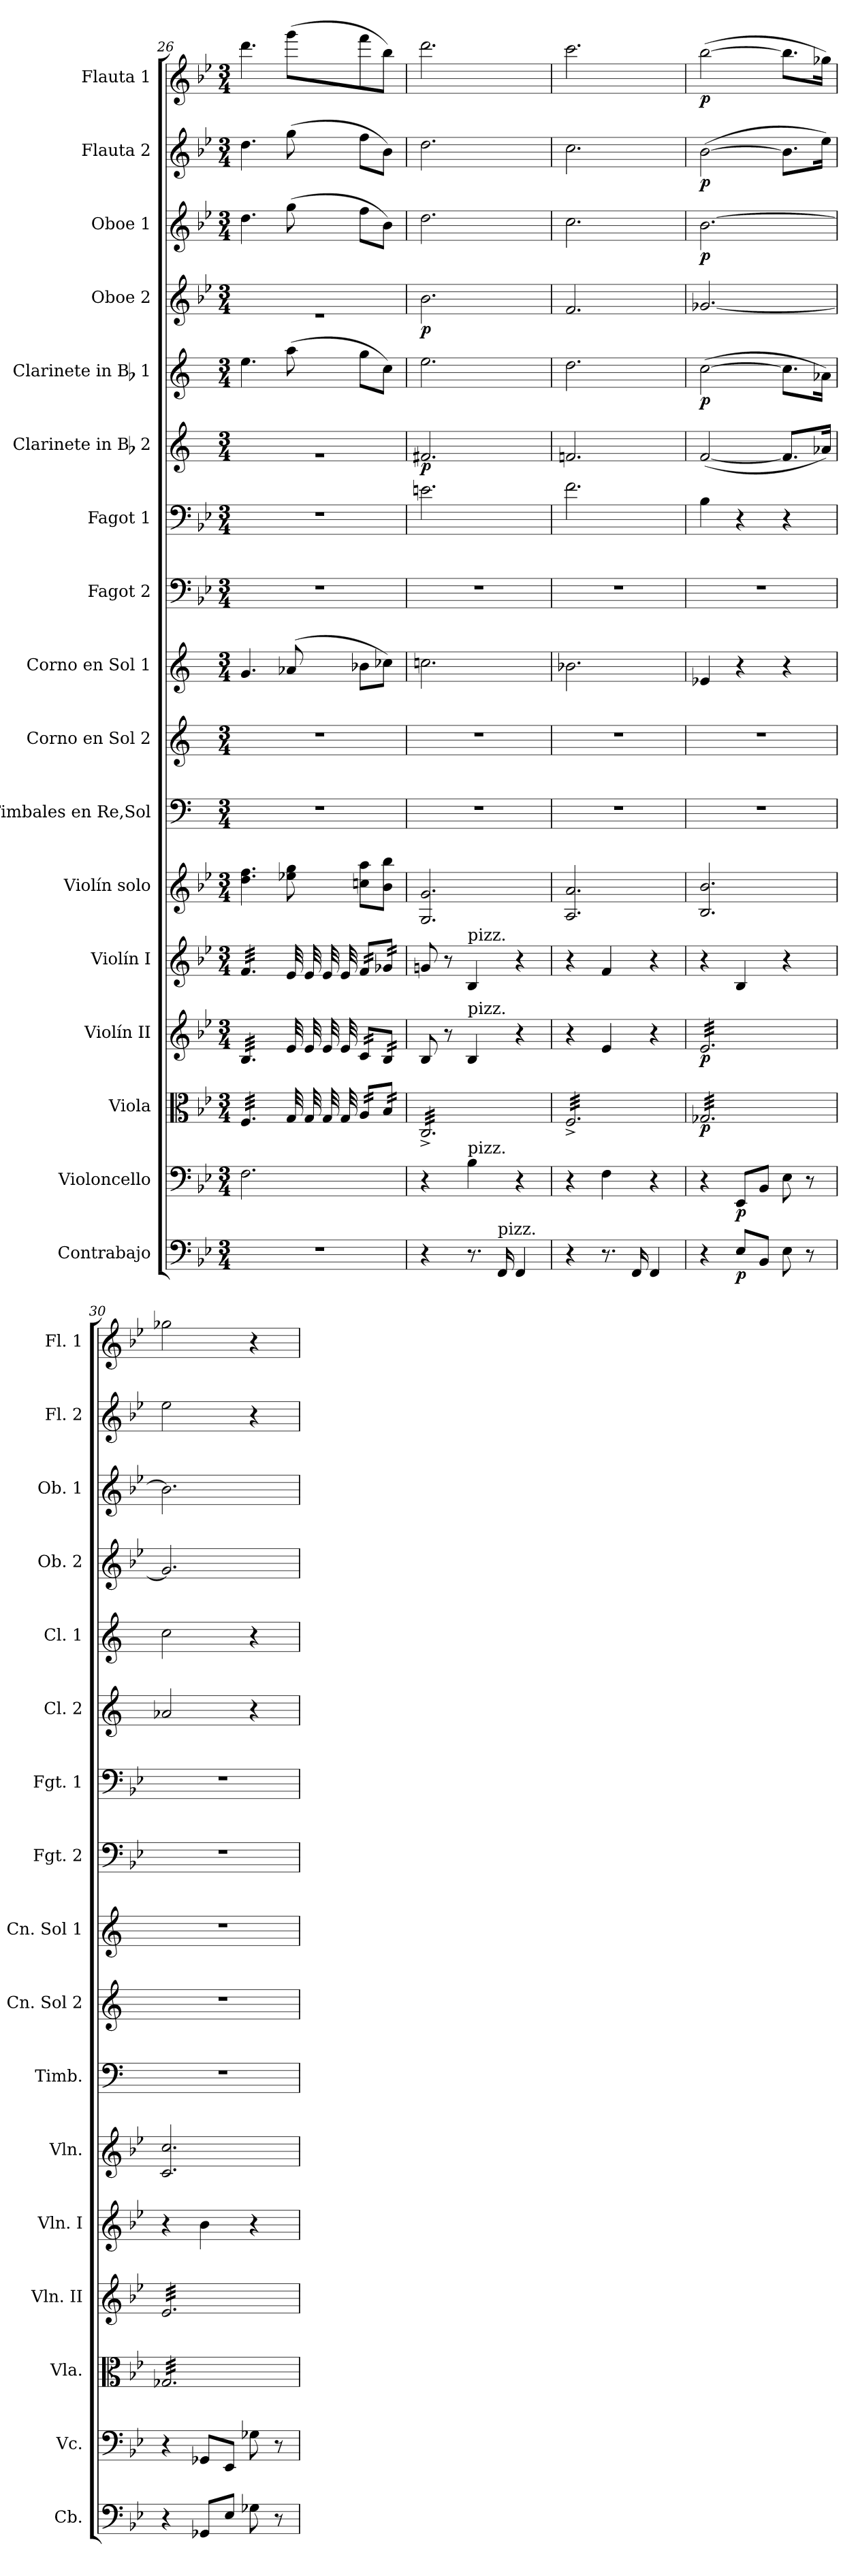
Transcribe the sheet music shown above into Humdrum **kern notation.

**kern	**dynam	**kern	**dynam	**kern	**dynam	**kern	**dynam	**kern	**kern	**kern	**kern	**kern	**kern	**kern	**kern	**dynam	**kern	**dynam	**kern	**dynam	**kern	**dynam	**kern	**dynam	**kern	**dynam
*part17	*part17	*part16	*part16	*part15	*part15	*part14	*part14	*part13	*part12	*part11	*part10	*part9	*part8	*part7	*part6	*part6	*part5	*part5	*part4	*part4	*part3	*part3	*part2	*part2	*part1	*part1
*staff17	*staff17	*staff16	*staff16	*staff15	*staff15	*staff14	*staff14	*staff13	*staff12	*staff11	*staff10	*staff9	*staff8	*staff7	*staff6	*staff6	*staff5	*staff5	*staff4	*staff4	*staff3	*staff3	*staff2	*staff2	*staff1	*staff1
*I"Contrabajo	*	*I"Violoncello	*	*I"Viola	*	*I"Violín II	*	*I"Violín I	*I"Violín solo	*I"Timbales en Re,Sol	*I"Corno en Sol 2	*I"Corno en Sol 1	*I"Fagot 2	*I"Fagot 1	*I"Clarinete in Bb 2	*	*I"Clarinete in Bb 1	*	*I"Oboe 2	*	*I"Oboe 1	*	*I"Flauta 2	*	*I"Flauta 1	*
*I'Cb.	*	*I'Vc.	*	*I'Vla.	*	*I'Vln. II	*	*I'Vln. I	*I'Vln.	*I'Timb.	*I'Cn. Sol 2	*I'Cn. Sol 1	*I'Fgt. 2	*I'Fgt. 1	*I'Cl. 2	*	*I'Cl. 1	*	*I'Ob. 2	*	*I'Ob. 1	*	*I'Fl. 2	*	*I'Fl. 1	*
*clefF4	*	*clefF4	*	*clefC3	*	*clefG2	*	*clefG2	*clefG2	*clefF4	*clefG2	*clefG2	*clefF4	*clefF4	*clefG2	*	*clefG2	*	*clefG2	*	*clefG2	*	*clefG2	*	*clefG2	*
*ITrd7c12	*	*	*	*	*	*	*	*	*	*	*ITrd3c5	*ITrd3c5	*	*	*ITrd1c2	*	*ITrd1c2	*	*	*	*	*	*	*	*	*
*k[b-e-]	*	*k[b-e-]	*	*k[b-e-]	*	*k[b-e-]	*	*k[b-e-]	*k[b-e-]	*k[]	*k[f#]	*k[f#]	*k[b-e-]	*k[b-e-]	*k[b-e-]	*	*k[b-e-]	*	*k[b-e-]	*	*k[b-e-]	*	*k[b-e-]	*	*k[b-e-]	*
*g:	*	*g:	*	*g:	*	*g:	*	*g:	*g:	*a:	*e:	*e:	*g:	*g:	*g:	*	*g:	*	*g:	*	*g:	*	*g:	*	*g:	*
*M3/4	*	*M3/4	*	*M3/4	*	*M3/4	*	*M3/4	*M3/4	*M3/4	*M3/4	*M3/4	*M3/4	*M3/4	*M3/4	*	*M3/4	*	*M3/4	*	*M3/4	*	*M3/4	*	*M3/4	*
=26	=26	=26	=26	=26	=26	=26	=26	=26	=26	=26	=26	=26	=26	=26	=26	=26	=26	=26	=26	=26	=26	=26	=26	=26	=26	=26
*	*	*	*	*	*	*	*	*	*	*	*	*	*	*	*^	*	*	*	*^	*	*	*	*	*	*	*
!LO:N:vis=1	!	!	!	!	!	!	!	!	!	!LO:N:vis=1	!LO:N:vis=1	!	!LO:N:vis=1	!LO:N:vis=1	!	!LO:N:vis=1	!	!	!	!	!LO:N:vis=1	!	!	!	!	!	!	!
*	*	*	*	*tremolo	*	*	*	*	*	*	*	*	*	*	*	*	*	*	*	*	*	*	*	*	*	*	*	*
*	*	*	*	*	*	*tremolo	*	*	*	*	*	*	*	*	*	*	*	*	*	*	*	*	*	*	*	*	*	*
*	*	*	*	*	*	*	*	*tremolo	*	*	*	*	*	*	*	*	*	*	*	*	*	*	*	*	*	*	*	*
2.r	.	2.Fi\	.	32Fi/LLL	.	32B-i/LLL	.	32fi/LLL	4.ddi\ 4.ffi	2.r	2.r	4.di/	2.r	2.r	4.ddi/yy	2.r	.	4.ddi\	.	4.ddi/yy	2.r	.	4.ddi\	.	4.ddi\	.	4.dddi\	.
.	.	.	.	32Fi/	.	32B-i/	.	32fi/	.	.	.	.	.	.	.	.	.	.	.	.	.	.	.	.	.	.	.	.
.	.	.	.	32Fi/	.	32B-i/	.	32fi/	.	.	.	.	.	.	.	.	.	.	.	.	.	.	.	.	.	.	.	.
.	.	.	.	32Fi/	.	32B-i/	.	32fi/	.	.	.	.	.	.	.	.	.	.	.	.	.	.	.	.	.	.	.	.
.	.	.	.	32Fi/	.	32B-i/	.	32fi/	.	.	.	.	.	.	.	.	.	.	.	.	.	.	.	.	.	.	.	.
.	.	.	.	32Fi/	.	32B-i/	.	32fi/	.	.	.	.	.	.	.	.	.	.	.	.	.	.	.	.	.	.	.	.
.	.	.	.	32Fi/	.	32B-i/	.	32fi/	.	.	.	.	.	.	.	.	.	.	.	.	.	.	.	.	.	.	.	.
.	.	.	.	32Fi/	.	32B-i/	.	32fi/	.	.	.	.	.	.	.	.	.	.	.	.	.	.	.	.	.	.	.	.
.	.	.	.	32Fi/	.	32B-i/	.	32fi/	.	.	.	.	.	.	.	.	.	.	.	.	.	.	.	.	.	.	.	.
.	.	.	.	32Fi/	.	32B-i/	.	32fi/	.	.	.	.	.	.	.	.	.	.	.	.	.	.	.	.	.	.	.	.
.	.	.	.	32Fi/	.	32B-i/	.	32fi/	.	.	.	.	.	.	.	.	.	.	.	.	.	.	.	.	.	.	.	.
.	.	.	.	32Fi/JJJ	.	32B-i/JJJ	.	32fi/JJJ	.	.	.	.	.	.	.	.	.	.	.	.	.	.	.	.	.	.	.	.
.	.	.	.	32Gi/	.	32e-i/	.	32e-i/	8ee-Xi\ 8ggi	.	.	(8e-Xi/	.	.	(8ggi/yy	.	.	(8ggi\	.	(8ggi/yy	.	.	(8ggi\	.	(8ggi\	.	(8gggi\L	.
.	.	.	.	32Gi/	.	32e-i/	.	32e-i/	.	.	.	.	.	.	.	.	.	.	.	.	.	.	.	.	.	.	.	.
.	.	.	.	32Gi/	.	32e-i/	.	32e-i/	.	.	.	.	.	.	.	.	.	.	.	.	.	.	.	.	.	.	.	.
.	.	.	.	32Gi/	.	32e-i/	.	32e-i/	.	.	.	.	.	.	.	.	.	.	.	.	.	.	.	.	.	.	.	.
.	.	.	.	32Ai/LLL	.	32ci/LLL	.	32fi/LLL	8ccni\ 8aaiL	.	.	8fni\L	.	.	8ffi/Lyy	.	.	8ffi\L	.	8ffi/Lyy	.	.	8ffi\L	.	8ffi\L	.	8fffi\	.
.	.	.	.	32Ai/	.	32ci/	.	32fi/	.	.	.	.	.	.	.	.	.	.	.	.	.	.	.	.	.	.	.	.
.	.	.	.	32Ai/	.	32ci/	.	32fi/	.	.	.	.	.	.	.	.	.	.	.	.	.	.	.	.	.	.	.	.
.	.	.	.	32Ai/	.	32ci/	.	32fi/	.	.	.	.	.	.	.	.	.	.	.	.	.	.	.	.	.	.	.	.
.	.	.	.	32B-i/	.	32B-i/	.	32g-Xi/	8b-i\ 8bb-iJ	.	.	8g-Xi\J)	.	.	8b-i/Jyy)	.	.	8b-i\J)	.	8b-i/Jyy)	.	.	8b-i\J)	.	8b-i\J)	.	8bb-i\J)	.
.	.	.	.	32B-i/	.	32B-i/	.	32g-Xi/	.	.	.	.	.	.	.	.	.	.	.	.	.	.	.	.	.	.	.	.
.	.	.	.	32B-i/	.	32B-i/	.	32g-Xi/	.	.	.	.	.	.	.	.	.	.	.	.	.	.	.	.	.	.	.	.
.	.	.	.	32B-i/JJJ	.	32B-i/JJJ	.	32g-Xi/JJJ	.	.	.	.	.	.	.	.	.	.	.	.	.	.	.	.	.	.	.	.
*	*	*	*	*	*	*	*	*Xtremolo	*	*	*	*	*	*	*	*	*	*	*	*	*	*	*	*	*	*	*	*
*	*	*	*	*	*	*Xtremolo	*	*	*	*	*	*	*	*	*	*	*	*	*	*	*	*	*	*	*	*	*	*
*	*	*	*	*	*	*	*	*	*	*	*	*	*	*	*v	*v	*	*	*	*v	*v	*	*	*	*	*	*	*
=27	=27	=27	=27	=27	=27	=27	=27	=27	=27	=27	=27	=27	=27	=27	=27	=27	=27	=27	=27	=27	=27	=27	=27	=27	=27	=27
!	!	!	!	!	!	!	!	!	!	!LO:N:vis=1	!LO:N:vis=1	!	!LO:N:vis=1	!	!	!	!	!	!	!	!	!	!	!	!	!
4r	.	4r	.	32C^i/LLL	.	8B-i/	.	8gni/	2.Gi/ 2.gi	2.r	2.r	2.gni\	2.r	2.eni\	2.eni/	p	2.ddi\	.	2.b-i\	p	2.ddi\	.	2.ddi\	.	2.dddi\	.
.	.	.	.	32C^i/	.	.	.	.	.	.	.	.	.	.	.	.	.	.	.	.	.	.	.	.	.	.
.	.	.	.	32C^i/	.	.	.	.	.	.	.	.	.	.	.	.	.	.	.	.	.	.	.	.	.	.
.	.	.	.	32C^i/	.	.	.	.	.	.	.	.	.	.	.	.	.	.	.	.	.	.	.	.	.	.
.	.	.	.	32C^i/	.	8r	.	8r	.	.	.	.	.	.	.	.	.	.	.	.	.	.	.	.	.	.
.	.	.	.	32C^i/	.	.	.	.	.	.	.	.	.	.	.	.	.	.	.	.	.	.	.	.	.	.
.	.	.	.	32C^i/	.	.	.	.	.	.	.	.	.	.	.	.	.	.	.	.	.	.	.	.	.	.
.	.	.	.	32C^i/	.	.	.	.	.	.	.	.	.	.	.	.	.	.	.	.	.	.	.	.	.	.
!	!	!	!	!	!	!	!	!LO:TX:a:t=pizz.	!	!	!	!	!	!	!	!	!	!	!	!	!	!	!	!	!	!
!	!	!	!	!	!	!LO:TX:a:t=pizz.	!	!	!	!	!	!	!	!	!	!	!	!	!	!	!	!	!	!	!	!
!	!	!LO:TX:a:t=pizz.	!	!	!	!	!	!	!	!	!	!	!	!	!	!	!	!	!	!	!	!	!	!	!	!
8.r	.	4B-i\	.	32C^i/	.	4B-i/	.	4B-i/	.	.	.	.	.	.	.	.	.	.	.	.	.	.	.	.	.	.
.	.	.	.	32C^i/	.	.	.	.	.	.	.	.	.	.	.	.	.	.	.	.	.	.	.	.	.	.
.	.	.	.	32C^i/	.	.	.	.	.	.	.	.	.	.	.	.	.	.	.	.	.	.	.	.	.	.
.	.	.	.	32C^i/	.	.	.	.	.	.	.	.	.	.	.	.	.	.	.	.	.	.	.	.	.	.
.	.	.	.	32C^i/	.	.	.	.	.	.	.	.	.	.	.	.	.	.	.	.	.	.	.	.	.	.
.	.	.	.	32C^i/	.	.	.	.	.	.	.	.	.	.	.	.	.	.	.	.	.	.	.	.	.	.
!LO:TX:a:t=pizz.	!	!	!	!	!	!	!	!	!	!	!	!	!	!	!	!	!	!	!	!	!	!	!	!	!	!
16FFFi/	.	.	.	32C^i/	.	.	.	.	.	.	.	.	.	.	.	.	.	.	.	.	.	.	.	.	.	.
.	.	.	.	32C^i/	.	.	.	.	.	.	.	.	.	.	.	.	.	.	.	.	.	.	.	.	.	.
4FFFi/	.	4r	.	32C^i/	.	4r	.	4r	.	.	.	.	.	.	.	.	.	.	.	.	.	.	.	.	.	.
.	.	.	.	32C^i/	.	.	.	.	.	.	.	.	.	.	.	.	.	.	.	.	.	.	.	.	.	.
.	.	.	.	32C^i/	.	.	.	.	.	.	.	.	.	.	.	.	.	.	.	.	.	.	.	.	.	.
.	.	.	.	32C^i/	.	.	.	.	.	.	.	.	.	.	.	.	.	.	.	.	.	.	.	.	.	.
.	.	.	.	32C^i/	.	.	.	.	.	.	.	.	.	.	.	.	.	.	.	.	.	.	.	.	.	.
.	.	.	.	32C^i/	.	.	.	.	.	.	.	.	.	.	.	.	.	.	.	.	.	.	.	.	.	.
.	.	.	.	32C^i/	.	.	.	.	.	.	.	.	.	.	.	.	.	.	.	.	.	.	.	.	.	.
.	.	.	.	32C^i/JJJ	.	.	.	.	.	.	.	.	.	.	.	.	.	.	.	.	.	.	.	.	.	.
=28	=28	=28	=28	=28	=28	=28	=28	=28	=28	=28	=28	=28	=28	=28	=28	=28	=28	=28	=28	=28	=28	=28	=28	=28	=28	=28
!	!	!	!	!	!	!	!	!	!	!LO:N:vis=1	!LO:N:vis=1	!	!LO:N:vis=1	!	!	!	!	!	!	!	!	!	!	!	!	!
4r	.	4r	.	32F^i/LLL	.	4r	.	4r	2.Ai/ 2.ai	2.r	2.r	2.fni\	2.r	2.fi\	2.e-Xi/	.	2.cci\	.	2.fi/	.	2.cci\	.	2.cci\	.	2.ccci\	.
.	.	.	.	32F^i/	.	.	.	.	.	.	.	.	.	.	.	.	.	.	.	.	.	.	.	.	.	.
.	.	.	.	32F^i/	.	.	.	.	.	.	.	.	.	.	.	.	.	.	.	.	.	.	.	.	.	.
.	.	.	.	32F^i/	.	.	.	.	.	.	.	.	.	.	.	.	.	.	.	.	.	.	.	.	.	.
.	.	.	.	32F^i/	.	.	.	.	.	.	.	.	.	.	.	.	.	.	.	.	.	.	.	.	.	.
.	.	.	.	32F^i/	.	.	.	.	.	.	.	.	.	.	.	.	.	.	.	.	.	.	.	.	.	.
.	.	.	.	32F^i/	.	.	.	.	.	.	.	.	.	.	.	.	.	.	.	.	.	.	.	.	.	.
.	.	.	.	32F^i/	.	.	.	.	.	.	.	.	.	.	.	.	.	.	.	.	.	.	.	.	.	.
8.r	.	4Fi\	.	32F^i/	.	4e-i/	.	4fi/	.	.	.	.	.	.	.	.	.	.	.	.	.	.	.	.	.	.
.	.	.	.	32F^i/	.	.	.	.	.	.	.	.	.	.	.	.	.	.	.	.	.	.	.	.	.	.
.	.	.	.	32F^i/	.	.	.	.	.	.	.	.	.	.	.	.	.	.	.	.	.	.	.	.	.	.
.	.	.	.	32F^i/	.	.	.	.	.	.	.	.	.	.	.	.	.	.	.	.	.	.	.	.	.	.
.	.	.	.	32F^i/	.	.	.	.	.	.	.	.	.	.	.	.	.	.	.	.	.	.	.	.	.	.
.	.	.	.	32F^i/	.	.	.	.	.	.	.	.	.	.	.	.	.	.	.	.	.	.	.	.	.	.
16FFFi/	.	.	.	32F^i/	.	.	.	.	.	.	.	.	.	.	.	.	.	.	.	.	.	.	.	.	.	.
.	.	.	.	32F^i/	.	.	.	.	.	.	.	.	.	.	.	.	.	.	.	.	.	.	.	.	.	.
4FFFi/	.	4r	.	32F^i/	.	4r	.	4r	.	.	.	.	.	.	.	.	.	.	.	.	.	.	.	.	.	.
.	.	.	.	32F^i/	.	.	.	.	.	.	.	.	.	.	.	.	.	.	.	.	.	.	.	.	.	.
.	.	.	.	32F^i/	.	.	.	.	.	.	.	.	.	.	.	.	.	.	.	.	.	.	.	.	.	.
.	.	.	.	32F^i/	.	.	.	.	.	.	.	.	.	.	.	.	.	.	.	.	.	.	.	.	.	.
.	.	.	.	32F^i/	.	.	.	.	.	.	.	.	.	.	.	.	.	.	.	.	.	.	.	.	.	.
.	.	.	.	32F^i/	.	.	.	.	.	.	.	.	.	.	.	.	.	.	.	.	.	.	.	.	.	.
.	.	.	.	32F^i/	.	.	.	.	.	.	.	.	.	.	.	.	.	.	.	.	.	.	.	.	.	.
.	.	.	.	32F^i/JJJ	.	.	.	.	.	.	.	.	.	.	.	.	.	.	.	.	.	.	.	.	.	.
=29	=29	=29	=29	=29	=29	=29	=29	=29	=29	=29	=29	=29	=29	=29	=29	=29	=29	=29	=29	=29	=29	=29	=29	=29	=29	=29
!	!	!	!	!	!	!LO:TX:a:t=arco	!	!	!	!	!	!	!	!	!	!	!	!	!	!	!	!	!	!	!	!
!	!	!	!	!	!	!	!	!	!	!LO:N:vis=1	!LO:N:vis=1	!	!LO:N:vis=1	!	!	!	!	!	!	!	!	!	!	!	!	!
*	*	*	*	*	*	*tremolo	*	*	*	*	*	*	*	*	*	*	*	*	*	*	*	*	*	*	*	*
4r	.	4r	.	32G-Xi/LLL	p	32e-i/LLL	p	4r	2.B-i/ 2.b-i	2.r	2.r	4B-Xi/	2.r	4B-i\	([<2e-i/	.	([>2b-i\	p	[<2.g-Xi/	.	[>2.b-i\	p	([>2b-i\	p	([>2bb-i\	p
.	.	.	.	32G-Xi/	.	32e-i/	.	.	.	.	.	.	.	.	.	.	.	.	.	.	.	.	.	.	.	.
.	.	.	.	32G-Xi/	.	32e-i/	.	.	.	.	.	.	.	.	.	.	.	.	.	.	.	.	.	.	.	.
.	.	.	.	32G-Xi/	.	32e-i/	.	.	.	.	.	.	.	.	.	.	.	.	.	.	.	.	.	.	.	.
.	.	.	.	32G-Xi/	.	32e-i/	.	.	.	.	.	.	.	.	.	.	.	.	.	.	.	.	.	.	.	.
.	.	.	.	32G-Xi/	.	32e-i/	.	.	.	.	.	.	.	.	.	.	.	.	.	.	.	.	.	.	.	.
.	.	.	.	32G-Xi/	.	32e-i/	.	.	.	.	.	.	.	.	.	.	.	.	.	.	.	.	.	.	.	.
.	.	.	.	32G-Xi/	.	32e-i/	.	.	.	.	.	.	.	.	.	.	.	.	.	.	.	.	.	.	.	.
8EE-i/L	p	8EE-i/L	p	32G-Xi/	.	32e-i/	.	4B-i/	.	.	.	4r	.	4r	.	.	.	.	.	.	.	.	.	.	.	.
.	.	.	.	32G-Xi/	.	32e-i/	.	.	.	.	.	.	.	.	.	.	.	.	.	.	.	.	.	.	.	.
.	.	.	.	32G-Xi/	.	32e-i/	.	.	.	.	.	.	.	.	.	.	.	.	.	.	.	.	.	.	.	.
.	.	.	.	32G-Xi/	.	32e-i/	.	.	.	.	.	.	.	.	.	.	.	.	.	.	.	.	.	.	.	.
8BBB-i/J	.	8BB-i/J	.	32G-Xi/	.	32e-i/	.	.	.	.	.	.	.	.	.	.	.	.	.	.	.	.	.	.	.	.
.	.	.	.	32G-Xi/	.	32e-i/	.	.	.	.	.	.	.	.	.	.	.	.	.	.	.	.	.	.	.	.
.	.	.	.	32G-Xi/	.	32e-i/	.	.	.	.	.	.	.	.	.	.	.	.	.	.	.	.	.	.	.	.
.	.	.	.	32G-Xi/	.	32e-i/	.	.	.	.	.	.	.	.	.	.	.	.	.	.	.	.	.	.	.	.
8EE-i\	.	8E-i\	.	32G-Xi/	.	32e-i/	.	4r	.	.	.	4r	.	4r	8.e-i/L]	.	8.b-i\L]	.	.	.	.	.	8.b-i\L]	.	8.bb-i\L]	.
.	.	.	.	32G-Xi/	.	32e-i/	.	.	.	.	.	.	.	.	.	.	.	.	.	.	.	.	.	.	.	.
.	.	.	.	32G-Xi/	.	32e-i/	.	.	.	.	.	.	.	.	.	.	.	.	.	.	.	.	.	.	.	.
.	.	.	.	32G-Xi/	.	32e-i/	.	.	.	.	.	.	.	.	.	.	.	.	.	.	.	.	.	.	.	.
8r	.	8r	.	32G-Xi/	.	32e-i/	.	.	.	.	.	.	.	.	.	.	.	.	.	.	.	.	.	.	.	.
.	.	.	.	32G-Xi/	.	32e-i/	.	.	.	.	.	.	.	.	.	.	.	.	.	.	.	.	.	.	.	.
.	.	.	.	32G-Xi/	.	32e-i/	.	.	.	.	.	.	.	.	16g-Xi/Jk)	.	16g-Xi\Jk)	.	.	.	.	.	16ee-i\Jk)	.	16gg-Xi\Jk)	.
.	.	.	.	32G-Xi/JJJ	.	32e-i/JJJ	.	.	.	.	.	.	.	.	.	.	.	.	.	.	.	.	.	.	.	.
=30	=30	=30	=30	=30	=30	=30	=30	=30	=30	=30	=30	=30	=30	=30	=30	=30	=30	=30	=30	=30	=30	=30	=30	=30	=30	=30
!	!	!	!	!	!	!	!	!	!	!LO:N:vis=1	!LO:N:vis=1	!LO:N:vis=1	!LO:N:vis=1	!LO:N:vis=1	!	!	!	!	!	!	!	!	!	!	!	!
4r	.	4r	.	32G-Xi/LLL	.	32e-i/LLL	.	4r	2.ci/ 2.cci	2.r	2.r	2.r	2.r	2.r	2g-Xi/	.	2b-i\	.	2.g-i/]	.	2.b-i\]	.	2ee-i\	.	2gg-Xi\	.
.	.	.	.	32G-Xi/	.	32e-i/	.	.	.	.	.	.	.	.	.	.	.	.	.	.	.	.	.	.	.	.
.	.	.	.	32G-Xi/	.	32e-i/	.	.	.	.	.	.	.	.	.	.	.	.	.	.	.	.	.	.	.	.
.	.	.	.	32G-Xi/	.	32e-i/	.	.	.	.	.	.	.	.	.	.	.	.	.	.	.	.	.	.	.	.
.	.	.	.	32G-Xi/	.	32e-i/	.	.	.	.	.	.	.	.	.	.	.	.	.	.	.	.	.	.	.	.
.	.	.	.	32G-Xi/	.	32e-i/	.	.	.	.	.	.	.	.	.	.	.	.	.	.	.	.	.	.	.	.
.	.	.	.	32G-Xi/	.	32e-i/	.	.	.	.	.	.	.	.	.	.	.	.	.	.	.	.	.	.	.	.
.	.	.	.	32G-Xi/	.	32e-i/	.	.	.	.	.	.	.	.	.	.	.	.	.	.	.	.	.	.	.	.
8GGG-Xi/L	.	8GG-Xi/L	.	32G-Xi/	.	32e-i/	.	4b-i\	.	.	.	.	.	.	.	.	.	.	.	.	.	.	.	.	.	.
.	.	.	.	32G-Xi/	.	32e-i/	.	.	.	.	.	.	.	.	.	.	.	.	.	.	.	.	.	.	.	.
.	.	.	.	32G-Xi/	.	32e-i/	.	.	.	.	.	.	.	.	.	.	.	.	.	.	.	.	.	.	.	.
.	.	.	.	32G-Xi/	.	32e-i/	.	.	.	.	.	.	.	.	.	.	.	.	.	.	.	.	.	.	.	.
8EE-i/J	.	8EE-i/J	.	32G-Xi/	.	32e-i/	.	.	.	.	.	.	.	.	.	.	.	.	.	.	.	.	.	.	.	.
.	.	.	.	32G-Xi/	.	32e-i/	.	.	.	.	.	.	.	.	.	.	.	.	.	.	.	.	.	.	.	.
.	.	.	.	32G-Xi/	.	32e-i/	.	.	.	.	.	.	.	.	.	.	.	.	.	.	.	.	.	.	.	.
.	.	.	.	32G-Xi/	.	32e-i/	.	.	.	.	.	.	.	.	.	.	.	.	.	.	.	.	.	.	.	.
8GG-Xi\	.	8G-Xi\	.	32G-Xi/	.	32e-i/	.	4r	.	.	.	.	.	.	4r	.	4r	.	.	.	.	.	4r	.	4r	.
.	.	.	.	32G-Xi/	.	32e-i/	.	.	.	.	.	.	.	.	.	.	.	.	.	.	.	.	.	.	.	.
.	.	.	.	32G-Xi/	.	32e-i/	.	.	.	.	.	.	.	.	.	.	.	.	.	.	.	.	.	.	.	.
.	.	.	.	32G-Xi/	.	32e-i/	.	.	.	.	.	.	.	.	.	.	.	.	.	.	.	.	.	.	.	.
8r	.	8r	.	32G-Xi/	.	32e-i/	.	.	.	.	.	.	.	.	.	.	.	.	.	.	.	.	.	.	.	.
.	.	.	.	32G-Xi/	.	32e-i/	.	.	.	.	.	.	.	.	.	.	.	.	.	.	.	.	.	.	.	.
.	.	.	.	32G-Xi/	.	32e-i/	.	.	.	.	.	.	.	.	.	.	.	.	.	.	.	.	.	.	.	.
.	.	.	.	32G-Xi/JJJ	.	32e-i/JJJ	.	.	.	.	.	.	.	.	.	.	.	.	.	.	.	.	.	.	.	.
*	*	*	*	*	*	*Xtremolo	*	*	*	*	*	*	*	*	*	*	*	*	*	*	*	*	*	*	*	*
*	*	*	*	*Xtremolo	*	*	*	*	*	*	*	*	*	*	*	*	*	*	*	*	*	*	*	*	*	*
=	=	=	=	=	=	=	=	=	=	=	=	=	=	=	=	=	=	=	=	=	=	=	=	=	=	=
*-	*-	*-	*-	*-	*-	*-	*-	*-	*-	*-	*-	*-	*-	*-	*-	*-	*-	*-	*-	*-	*-	*-	*-	*-	*-	*-
